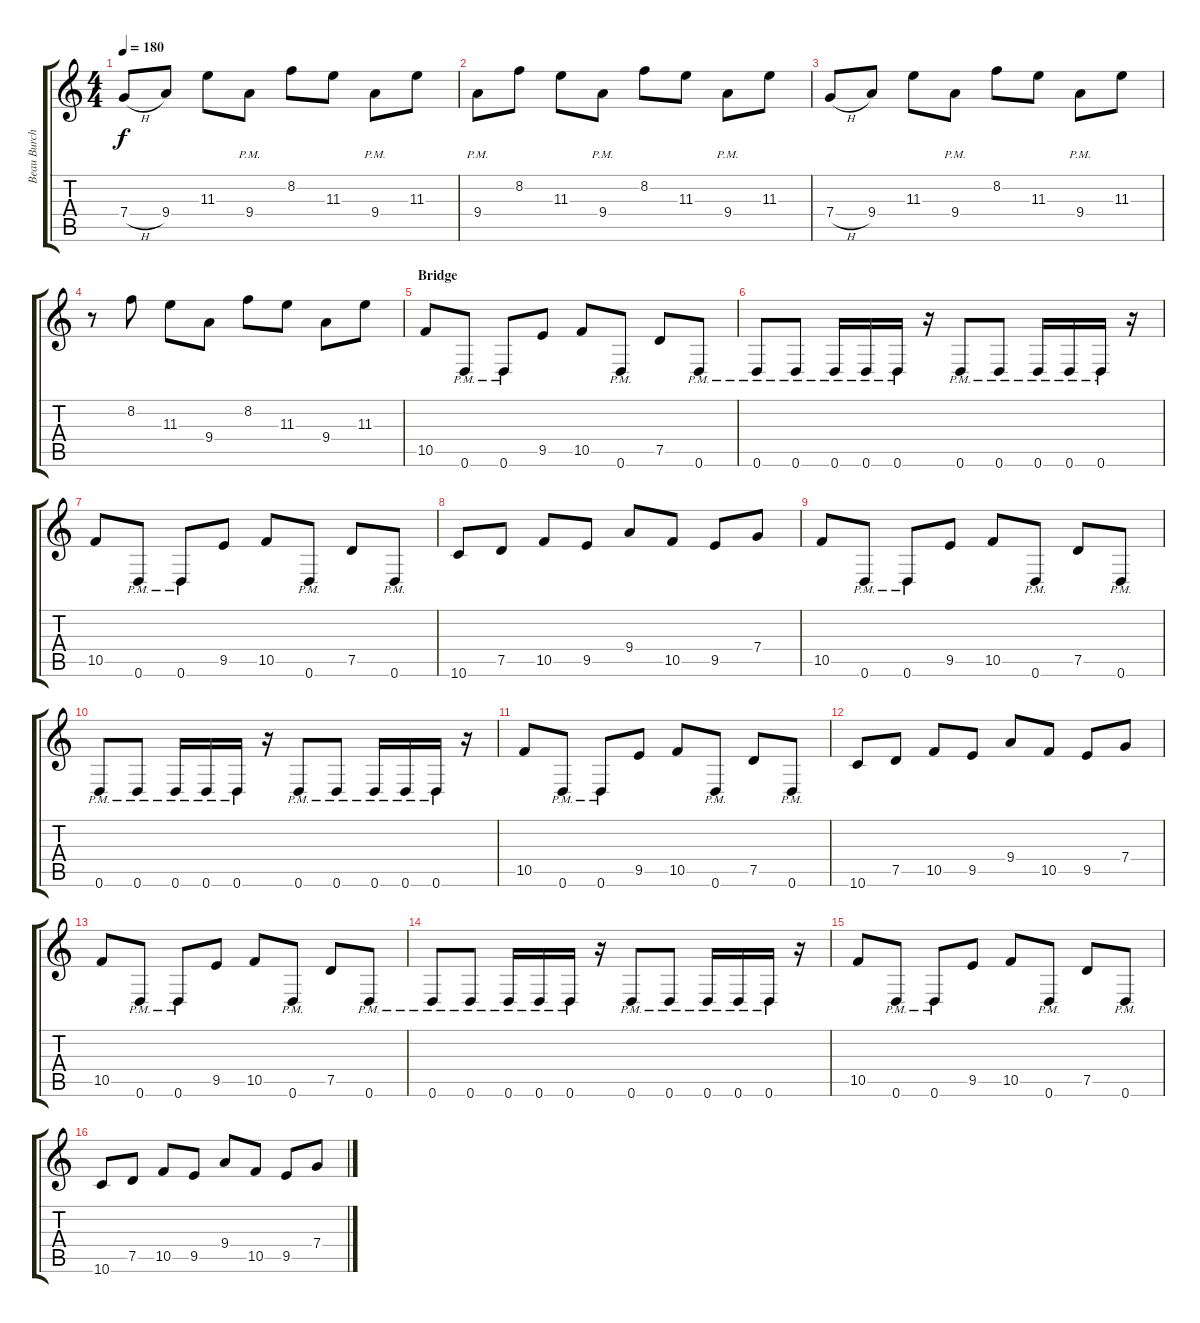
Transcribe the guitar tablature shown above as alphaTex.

\track ("Beau Burchell" "Beau Burch") {instrument overdrivenguitar}
\staff {score tabs}
\tuning (D4 A3 F3 C3 G2 D2) {hide}
\ts (4 4)
\tempo 180
\clef g2
\ks c
7.4{h}.8{dy f} 9.4.8 11.3.8 9.4{pm}.8 8.2.8 11.3.8 9.4{pm}.8 11.3.8 |
9.4{pm}.8 8.2.8 11.3.8 9.4{pm}.8 8.2.8 11.3.8 9.4{pm}.8 11.3.8 |
7.4{h}.8 9.4.8 11.3.8 9.4{pm}.8 8.2.8 11.3.8 9.4{pm}.8 11.3.8 |
r.8 8.2.8 11.3.8 9.4.8 8.2.8 11.3.8 9.4.8 11.3.8 |
\section ("" "Bridge")
10.5.8 0.6{pm}.8 0.6{pm}.8 9.5.8 10.5.8 0.6{pm}.8 7.5.8 0.6{pm}.8 |
0.6{pm}.8 0.6{pm}.8 0.6{pm}.16 0.6{pm}.16 0.6{pm}.16 r.16 0.6{pm}.8 0.6{pm}.8 0.6{pm}.16 0.6{pm}.16 0.6{pm}.16 r.16 |
10.5.8 0.6{pm}.8 0.6{pm}.8 9.5.8 10.5.8 0.6{pm}.8 7.5.8 0.6{pm}.8 |
10.6.8 7.5.8 10.5.8 9.5.8 9.4.8 10.5.8 9.5.8 7.4.8 |
10.5.8 0.6{pm}.8 0.6{pm}.8 9.5.8 10.5.8 0.6{pm}.8 7.5.8 0.6{pm}.8 |
0.6{pm}.8 0.6{pm}.8 0.6{pm}.16 0.6{pm}.16 0.6{pm}.16 r.16 0.6{pm}.8 0.6{pm}.8 0.6{pm}.16 0.6{pm}.16 0.6{pm}.16 r.16 |
10.5.8 0.6{pm}.8 0.6{pm}.8 9.5.8 10.5.8 0.6{pm}.8 7.5.8 0.6{pm}.8 |
10.6.8 7.5.8 10.5.8 9.5.8 9.4.8 10.5.8 9.5.8 7.4.8 |
10.5.8 0.6{pm}.8 0.6{pm}.8 9.5.8 10.5.8 0.6{pm}.8 7.5.8 0.6{pm}.8 |
0.6{pm}.8 0.6{pm}.8 0.6{pm}.16 0.6{pm}.16 0.6{pm}.16 r.16 0.6{pm}.8 0.6{pm}.8 0.6{pm}.16 0.6{pm}.16 0.6{pm}.16 r.16 |
10.5.8 0.6{pm}.8 0.6{pm}.8 9.5.8 10.5.8 0.6{pm}.8 7.5.8 0.6{pm}.8 |
10.6.8 7.5.8 10.5.8 9.5.8 9.4.8 10.5.8 9.5.8 7.4.8
